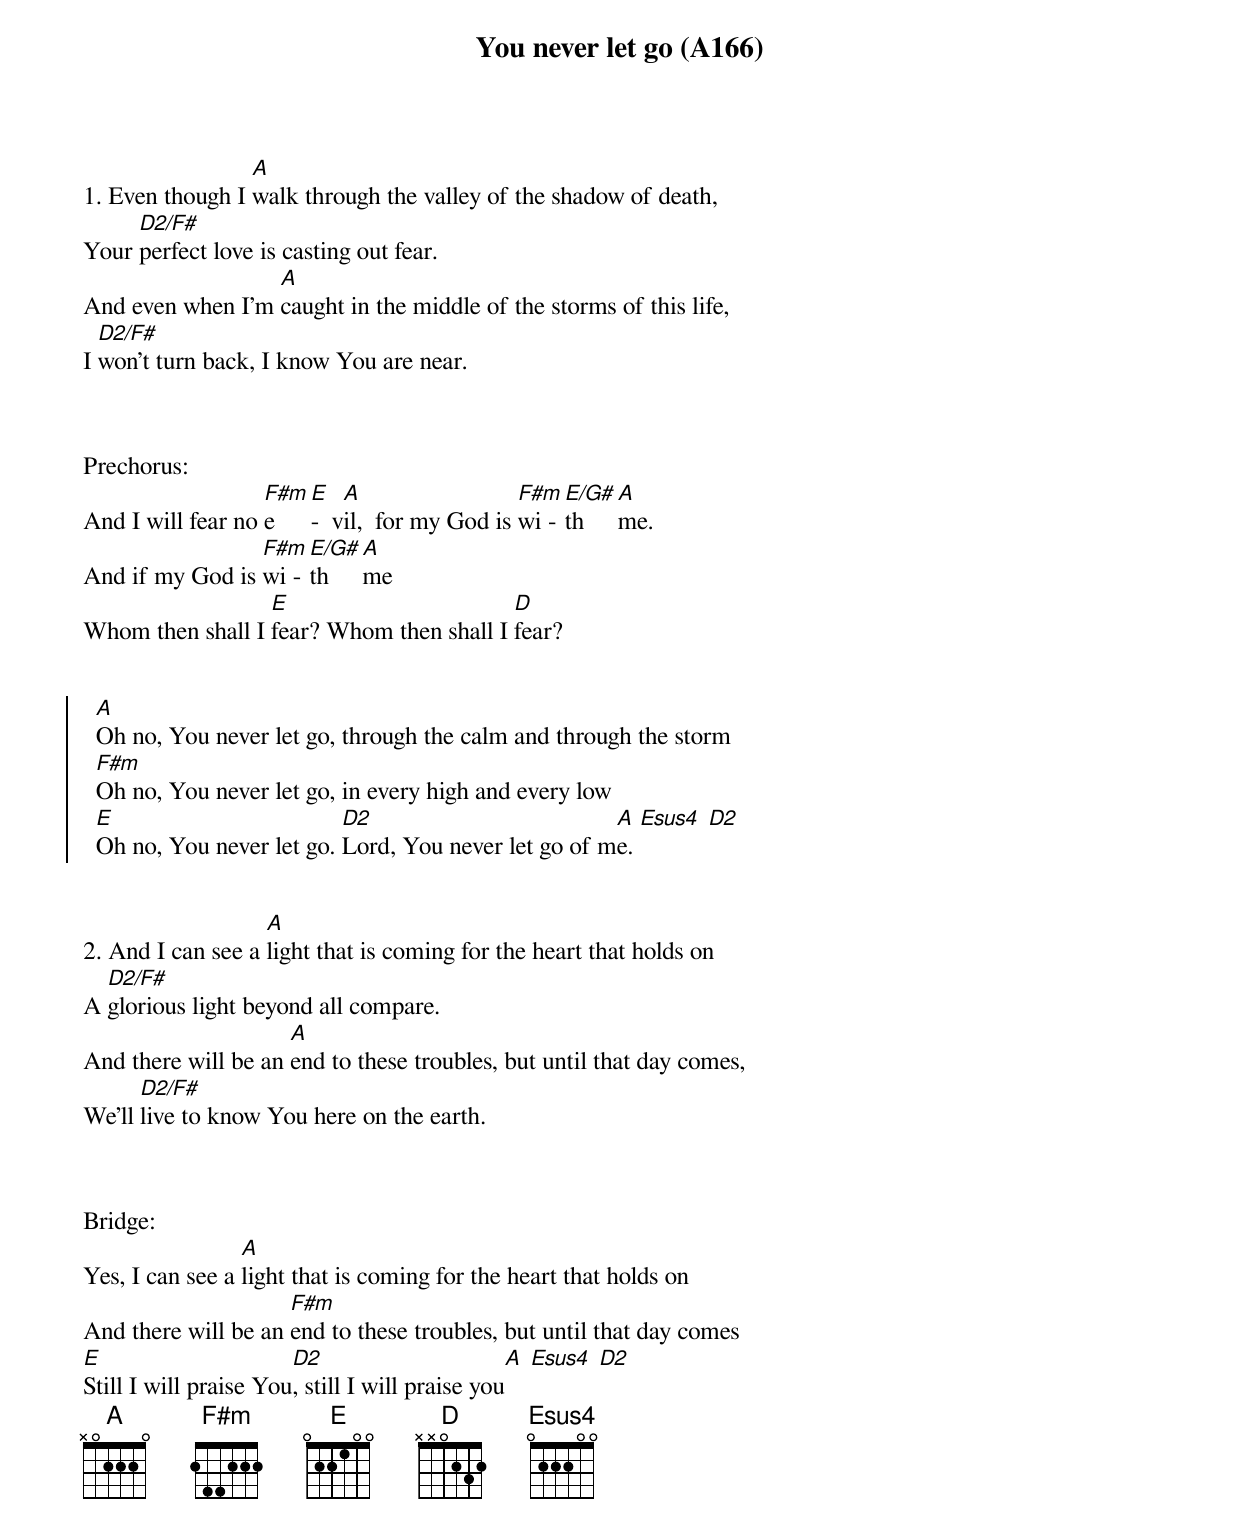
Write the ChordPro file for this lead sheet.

{title: You never let go (A166)}
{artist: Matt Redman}

1. Even though I [A]walk through the valley of the shadow of death,
Your [D2/F#]perfect love is casting out fear.
And even when I'm [A]caught in the middle of the storms of this life,
I [D2/F#]won't turn back, I know You are near.



Prechorus:
And I will fear no [F#m]e [E]-  v[A]il,  for my God is [F#m]wi -[E/G#]th [A]me.
And if my God is [F#m]wi -[E/G#]th [A]me
Whom then shall I [E]fear? Whom then shall I [D]fear?


{soc}
  [A]Oh no, You never let go, through the calm and through the storm
  [F#m]Oh no, You never let go, in every high and every low
  [E]Oh no, You never let go. [D2]Lord, You never let go of m[A]e. [Esus4] [D2]
 {eoc}


2. And I can see a [A]light that is coming for the heart that holds on
A [D2/F#]glorious light beyond all compare.
And there will be an [A]end to these troubles, but until that day comes,
We'll [D2/F#]live to know You here on the earth.



Bridge:
Yes, I can see a [A]light that is coming for the heart that holds on
And there will be an [F#m]end to these troubles, but until that day comes
[E]Still I will praise You[D2], still I will praise you[A] [Esus4] [D2]
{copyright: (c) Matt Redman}
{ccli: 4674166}
